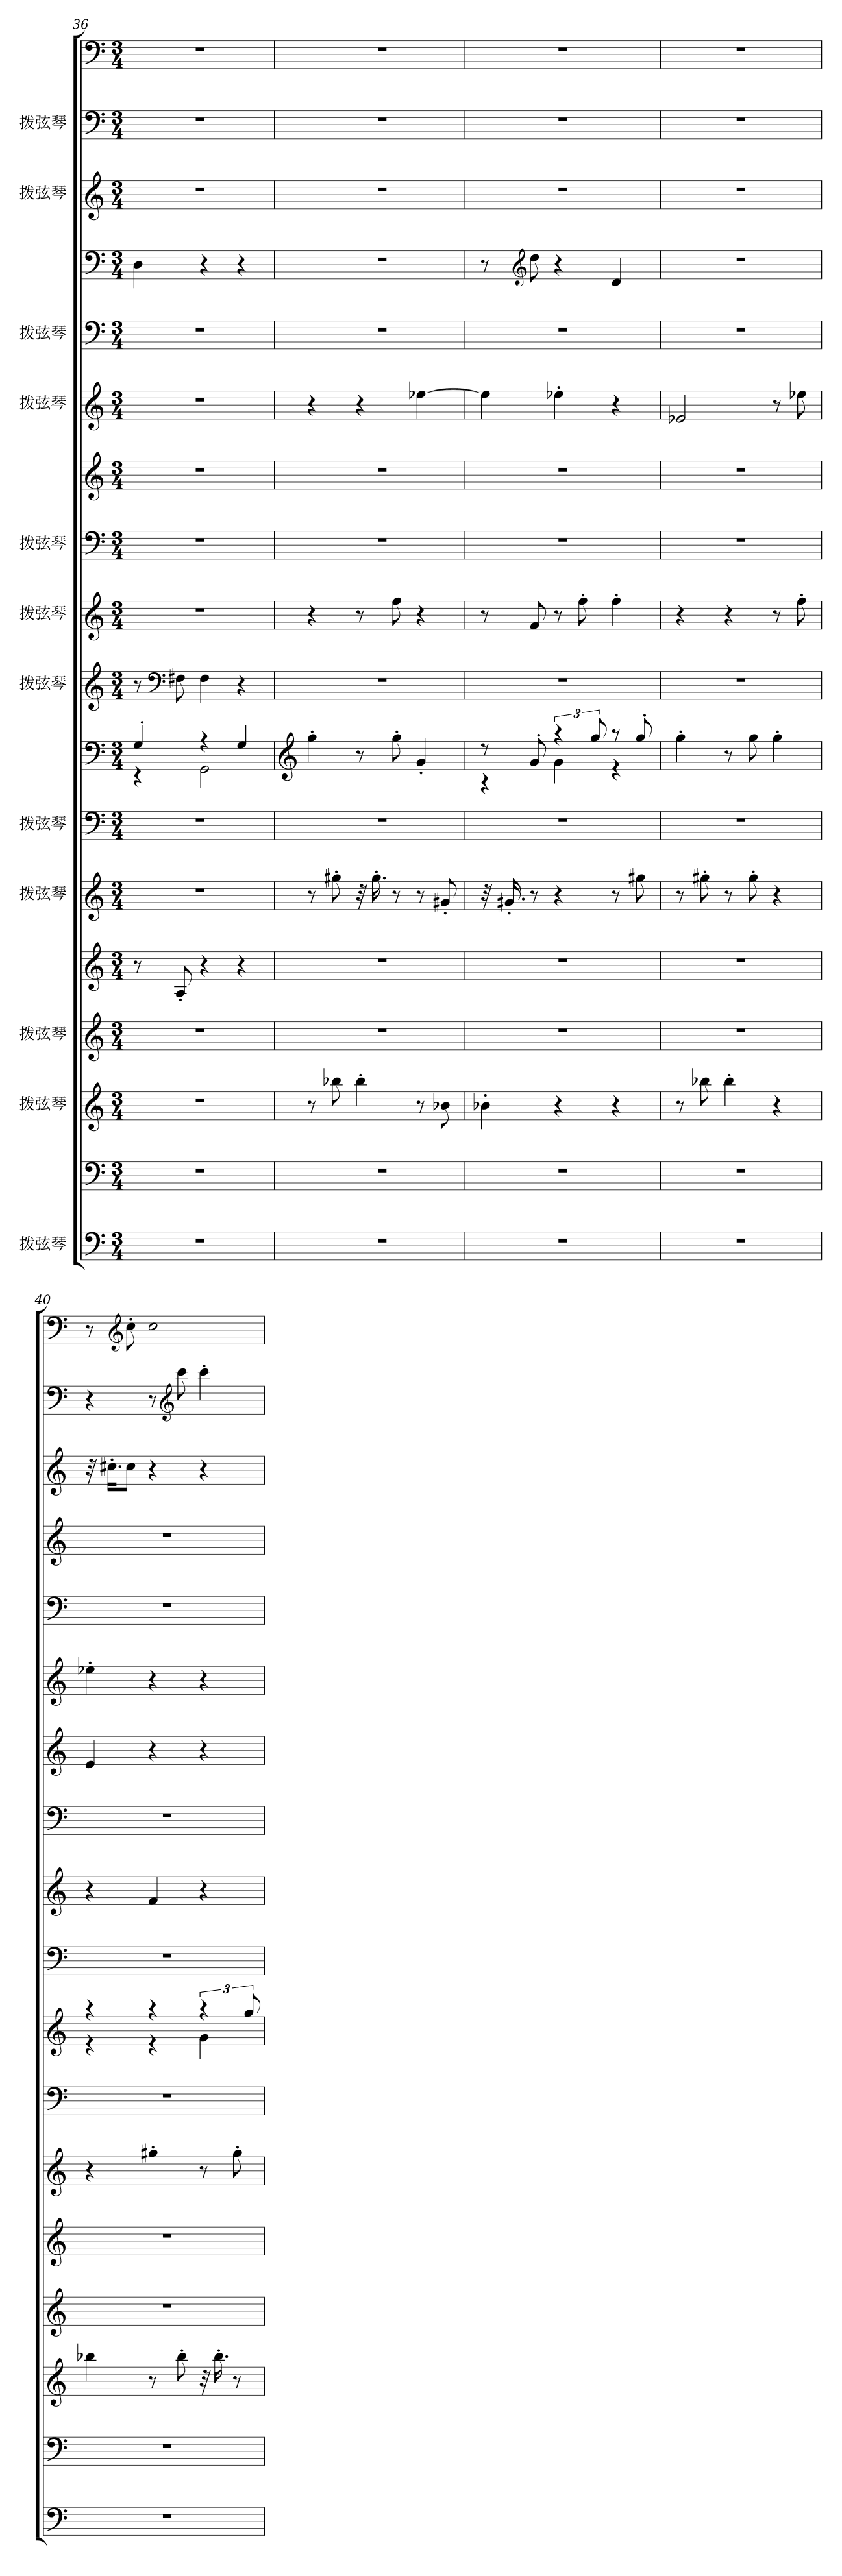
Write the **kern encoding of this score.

**kern	**kern	**kern	**kern	**kern	**kern	**kern	**kern	**kern	**kern	**kern	**kern	**kern	**kern	**kern	**kern	**kern	**kern
*part12	*part12	*part11	*part10	*part10	*part9	*part8	*part8	*part7	*part6	*part5	*part5	*part4	*part3	*part3	*part2	*part1	*part1
*staff18	*staff17	*staff16	*staff15	*staff14	*staff13	*staff12	*staff11	*staff10	*staff9	*staff8	*staff7	*staff6	*staff5	*staff4	*staff3	*staff2	*staff1
*I"拨弦琴	*	*I"拨弦琴	*I"拨弦琴	*	*I"拨弦琴	*I"拨弦琴	*	*I"拨弦琴	*I"拨弦琴	*I"拨弦琴	*	*I"拨弦琴	*I"拨弦琴	*	*I"拨弦琴	*I"拨弦琴	*
*clefF4	*clefF4	*clefG2	*clefG2	*clefG2	*clefG2	*clefF4	*clefF4	*clefG2	*clefG2	*clefF4	*clefG2	*clefG2	*clefF4	*clefF4	*clefG2	*clefF4	*clefF4
*k[]	*k[]	*k[]	*k[]	*k[]	*k[]	*k[]	*k[]	*k[]	*k[]	*k[]	*k[]	*k[]	*k[]	*k[]	*k[]	*k[]	*k[]
*M3/4	*M3/4	*M3/4	*M3/4	*M3/4	*M3/4	*M3/4	*M3/4	*M3/4	*M3/4	*M3/4	*M3/4	*M3/4	*M3/4	*M3/4	*M3/4	*M3/4	*M3/4
=36	=36	=36	=36	=36	=36	=36	=36	=36	=36	=36	=36	=36	=36	=36	=36	=36	=36
*	*	*	*	*	*	*	*^	*	*	*	*	*	*	*	*	*	*
2.r	2.r	2.r	2.r	8r	2.r	2.r	4G'/	4r	8r	2.r	2.r	2.r	2.r	2.r	4D\	2.r	2.r	2.r
*	*	*	*	*	*	*	*	*	*clefF4	*	*	*	*	*	*	*	*	*
.	.	.	.	8A'/	.	.	.	.	8F#X\	.	.	.	.	.	.	.	.	.
.	.	.	.	4r	.	.	4r	2GG\	4F#\	.	.	.	.	.	4r	.	.	.
.	.	.	.	4r	.	.	4G/	.	4r	.	.	.	.	.	4r	.	.	.
*	*	*	*	*	*	*	*v	*v	*	*	*	*	*	*	*	*	*	*
!!LO:PB:g=z
=37	=37	=37	=37	=37	=37	=37	=37	=37	=37	=37	=37	=37	=37	=37	=37	=37	=37
*	*	*	*	*	*	*	*clefG2	*	*	*	*	*	*	*	*	*	*
2.r	2.r	8r	2.r	2.r	8r	2.r	4gg'\	2.r	4r	2.r	2.r	4r	2.r	2.r	2.r	2.r	2.r
.	.	8bb-X\	.	.	8gg#X'\	.	.	.	.	.	.	.	.	.	.	.	.
.	.	4bb-'\	.	.	32r	.	8r	.	8r	.	.	4r	.	.	.	.	.
.	.	.	.	.	16.gg#'\	.	.	.	.	.	.	.	.	.	.	.	.
.	.	.	.	.	8r	.	8gg'\	.	8ff\	.	.	.	.	.	.	.	.
.	.	8r	.	.	8r	.	4g'/	.	4r	.	.	[4ee-X\	.	.	.	.	.
.	.	8b-X\	.	.	8g#X'/	.	.	.	.	.	.	.	.	.	.	.	.
=38	=38	=38	=38	=38	=38	=38	=38	=38	=38	=38	=38	=38	=38	=38	=38	=38	=38
*	*	*	*	*	*	*	*^	*	*	*	*	*	*	*	*	*	*
2.r	2.r	4b-X'\	2.r	2.r	32r	2.r	8r	4r	2.r	8r	2.r	2.r	4ee-\]	2.r	8r	2.r	2.r	2.r
.	.	.	.	.	16.g#X'/	.	.	.	.	.	.	.	.	.	.	.	.	.
*	*	*	*	*	*	*	*	*	*	*	*	*	*	*	*clefG2	*	*	*
.	.	.	.	.	8r	.	8g'/	.	.	8f/	.	.	.	.	8dd\	.	.	.
.	.	4r	.	.	4r	.	6r	4g\	.	8r	.	.	4ee-X'\	.	4r	.	.	.
.	.	.	.	.	.	.	.	.	.	8ff'\	.	.	.	.	.	.	.	.
.	.	.	.	.	.	.	12gg/	.	.	.	.	.	.	.	.	.	.	.
.	.	4r	.	.	8r	.	8r	4r	.	4ff'\	.	.	4r	.	4d/	.	.	.
.	.	.	.	.	8gg#X\	.	8gg'/	.	.	.	.	.	.	.	.	.	.	.
*	*	*	*	*	*	*	*v	*v	*	*	*	*	*	*	*	*	*	*
=39	=39	=39	=39	=39	=39	=39	=39	=39	=39	=39	=39	=39	=39	=39	=39	=39	=39
2.r	2.r	8r	2.r	2.r	8r	2.r	4gg'\	2.r	4r	2.r	2.r	2e-X/	2.r	2.r	2.r	2.r	2.r
.	.	8bb-X\	.	.	8gg#X'\	.	.	.	.	.	.	.	.	.	.	.	.
.	.	4bb-'\	.	.	8r	.	8r	.	4r	.	.	.	.	.	.	.	.
.	.	.	.	.	8gg#'\	.	8gg\	.	.	.	.	.	.	.	.	.	.
.	.	4r	.	.	4r	.	4gg'\	.	8r	.	.	8r	.	.	.	.	.
.	.	.	.	.	.	.	.	.	8ff'\	.	.	8ee-X\	.	.	.	.	.
=40	=40	=40	=40	=40	=40	=40	=40	=40	=40	=40	=40	=40	=40	=40	=40	=40	=40
*	*	*	*	*	*	*	*^	*	*	*	*	*	*	*	*	*	*
2.r	2.r	4bb-X\	2.r	2.r	4r	2.r	4r	4r	2.r	4r	2.r	4e/	4ee-X'\	2.r	2.r	32r	4r	8r
.	.	.	.	.	.	.	.	.	.	.	.	.	.	.	.	16.cc#X'\KL	.	.
*	*	*	*	*	*	*	*	*	*	*	*	*	*	*	*	*	*	*clefG2
.	.	.	.	.	.	.	.	.	.	.	.	.	.	.	.	8cc#\J	.	8cc'\
.	.	8r	.	.	4gg#X'\	.	4r	4r	.	4f/	.	4r	4r	.	.	4r	8r	2cc\
*	*	*	*	*	*	*	*	*	*	*	*	*	*	*	*	*	*clefG2	*
.	.	8bb-'\	.	.	.	.	.	.	.	.	.	.	.	.	.	.	8ccc\	.
.	.	32r	.	.	8r	.	6r	4g\	.	4r	.	4r	4r	.	.	4r	4ccc'\	.
.	.	16.bb-'\	.	.	.	.	.	.	.	.	.	.	.	.	.	.	.	.
.	.	8r	.	.	8gg#'\	.	.	.	.	.	.	.	.	.	.	.	.	.
.	.	.	.	.	.	.	12gg/	.	.	.	.	.	.	.	.	.	.	.
*	*	*	*	*	*	*	*v	*v	*	*	*	*	*	*	*	*	*	*
=	=	=	=	=	=	=	=	=	=	=	=	=	=	=	=	=	=
*-	*-	*-	*-	*-	*-	*-	*-	*-	*-	*-	*-	*-	*-	*-	*-	*-	*-
